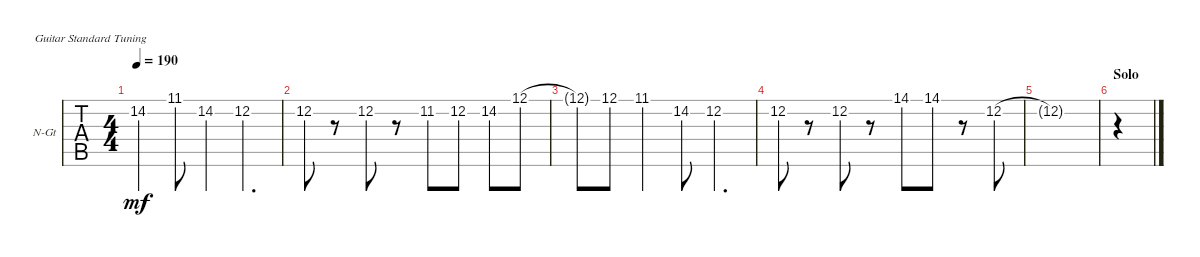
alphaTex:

\defaultSystemsLayout 4
\bracketExtendMode groupsimilarinstruments
\firstSystemTrackNameOrientation horizontal
\otherSystemsTrackNameOrientation horizontal
\track ("Vocals" "N-Gt") {instrument acousticguitarnylon}
\staff {tabs}
\tuning (E4 B3 G3 D3 A2 E2)
\ts (4 4)
\tempo 190
\clef g2
\ks c
14.2{t}.4{dy mf} 11.1.8 14.2.4 12.2.4{d} |
12.2.8 r.8 12.2.8 r.8 11.2.8 12.2.8 14.2.8 12.1.8 |
12.1{t}.8 12.1.8 11.1.4 14.2.8 12.2.4{d} |
12.2.8 r.8 12.2.8 r.8 14.1.8 14.1.8 r.8 12.2.8 |
12.2{t}.1 |
\section ("" "Solo")
